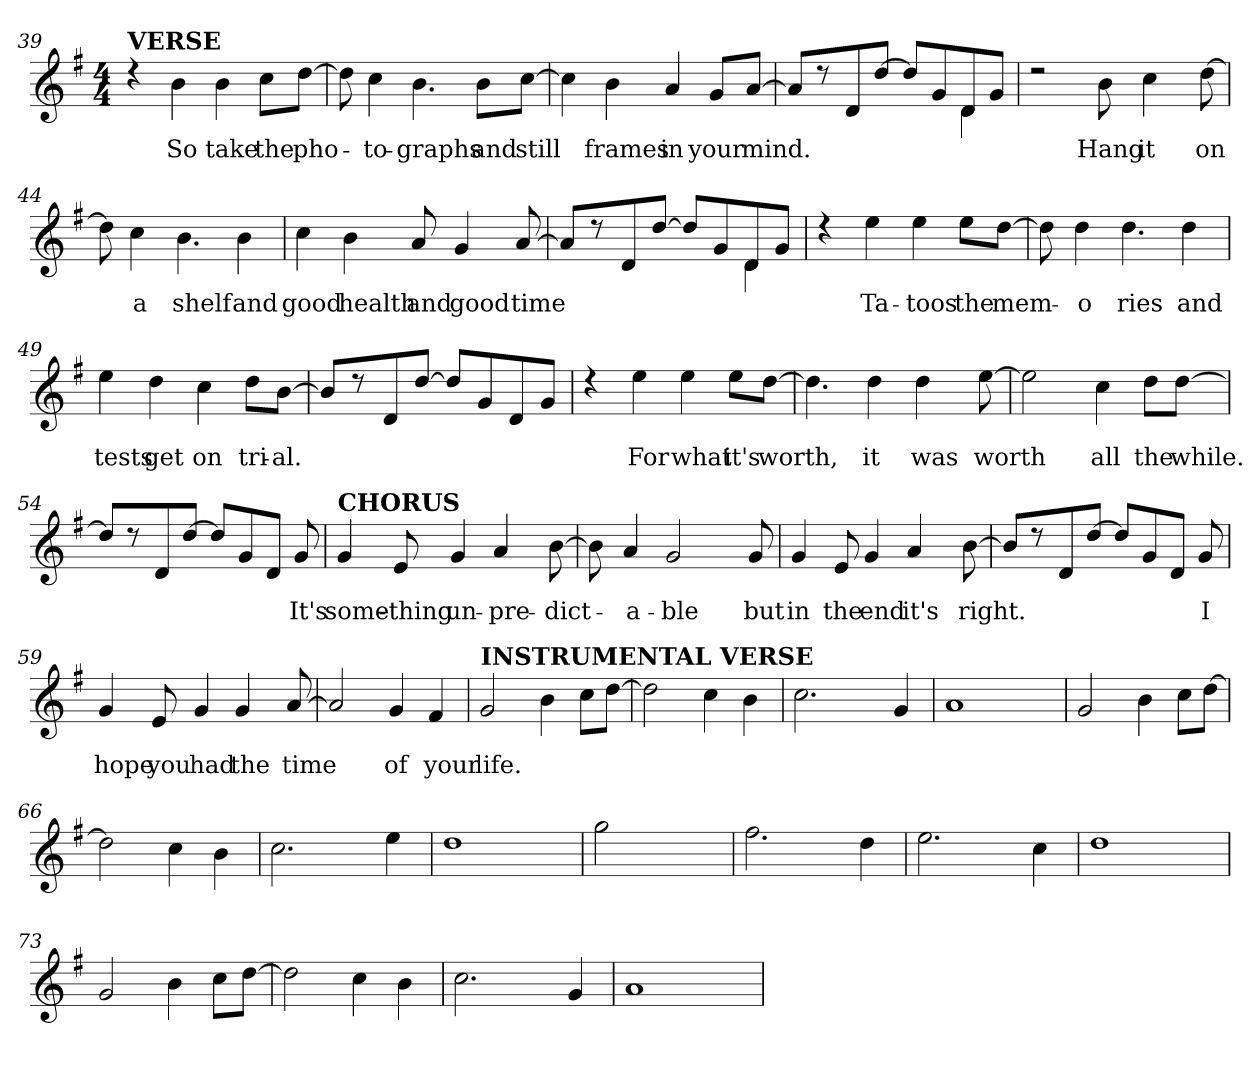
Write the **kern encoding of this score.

**kern	**text
*part1	*part1
*staff1	*staff1
*clefG2	*
*k[f#]	*
*G:	*
*M4/4	*
=39	=39
*^	*
!LO:TX:a:B:t=VERSE	!	!
4r	2.G/yy	.
!	!	!LO:LY:b
4b\	.	So
!	!	!LO:LY:b
4b\	.	take
!	!	!LO:LY:b
8cc\L	4G/yy	the
!	!	!LO:LY:b
[>8dd\J	.	pho-
=40	=40	=40
8dd\]	2.G/yy	.
!	!	!LO:LY:b
4cc\	.	-to-
!	!	!LO:LY:b
4.b\	.	-graphs
!	!	!LO:LY:b
8b\L	4G/yy	and
!	!	!LO:LY:b
[>8cc\J	.	still
!!LO:LB:g=z	!!
=41	=41	=41
4cc\]	2.c/yy	.
!	!	!LO:LY:b
4b\	.	frames
!	!	!LO:LY:b
4a/	.	in
!	!	!LO:LY:b
8g/L	4c/yy	your
!	!	!LO:LY:b
[>8a/J	.	mind.
=42	=42	=42
8a/L]	2.d\yy	.
8r	.	.
8d!/	.	.
[>8dd!/J	.	.
8dd!/L]	.	.
8g!/	.	.
8d!/	4d!\	.
8g!/J	.	.
=43	=43	=43
2r	2.G/yy	.
!	!	!LO:LY:b
8b\	.	Hang
!	!	!LO:LY:b
4cc\	.	it
.	4G/yy	.
!	!	!LO:LY:b
[8dd\	.	on
=44	=44	=44
8dd\]	2.G/yy	.
!	!	!LO:LY:b
4cc\	.	a
!	!	!LO:LY:b
4.b\	.	shelf
!	!	!LO:LY:b
4b\	4G/yy	and
!!LO:LB:g=z	!!
=45	=45	=45
!	!	!LO:LY:b
4cc\	2.c/yy	good
!	!	!LO:LY:b
4b\	.	health
!	!	!LO:LY:b
8a/	.	and
!	!	!LO:LY:b
4g/	.	good
.	4c/yy	.
!	!	!LO:LY:b
[>8a/	.	time
=46	=46	=46
8a/L]	2.d\yy	.
8r	.	.
8d!/	.	.
[>8dd!/J	.	.
8dd!/L]	.	.
8g!/	.	.
8d!/	4d!\	.
8g!/J	.	.
=47	=47	=47
4r	2.e/yy	.
!	!	!LO:LY:b
4ee\	.	Ta-
!	!	!LO:LY:b
4ee\	.	-toos
!	!	!LO:LY:b
8ee\L	4e/yy	the
!	!	!LO:LY:b
[>8dd\J	.	mem-
=48	=48	=48
8dd\]	2.d/yy	.
!	!	!LO:LY:b
4dd\	.	-o
!	!	!LO:LY:b
4.dd\	.	ries
!	!	!LO:LY:b
4dd\	4d/yy	and
!!LO:LB:g=z	!!
=49	=49	=49
!	!	!LO:LY:b
4ee\	2.c/yy	tests
!	!	!LO:LY:b
4dd\	.	get
!	!	!LO:LY:b
4cc\	.	on
!	!	!LO:LY:b
8dd\L	4c/yy	tri-
!	!	!LO:LY:b
[<8b\J	.	-al.
=50	=50	=50
8b/L]	2.G/yy	.
8r	.	.
8d!/	.	.
[<8dd!/J	.	.
8dd!/L]	.	.
8g!/	.	.
8d!/	4G/yy	.
8g!/J	.	.
=51	=51	=51
4r	2.e/yy	.
!	!	!LO:LY:b
4ee\	.	For
!	!	!LO:LY:b
4ee\	.	what
!	!	!LO:LY:b
8ee\L	4e/yy	it's
!	!	!LO:LY:b
[>8dd\J	.	worth,
=52	=52	=52
4.dd\]	2.d/yy	.
!	!	!LO:LY:b
4dd\	.	it
!	!	!LO:LY:b
4dd\	.	was
.	4d/yy	.
!	!	!LO:LY:b
[>8ee\	.	worth
!!LO:LB:g=z	!!
=53	=53	=53
2ee\]	2.c/yy	.
!	!	!LO:LY:b
4cc\	.	all
!	!	!LO:LY:b
8dd\L	4c/yy	the
!	!	!LO:LY:b
[>8dd\J	.	while.
=54	=54	=54
8dd/L]	2.G/yy	.
8r	.	.
8d!/	.	.
[8dd!/J	.	.
8dd!/L]	.	.
8g!/	.	.
8d!/J	4G/yy	.
!	!	!LO:LY:b
8g/	.	It's
=55	=55	=55
!LO:TX:a:B:t=CHORUS	!	!
!	!	!LO:LY:b
4g/	2.e/yy	some-
!	!	!LO:LY:b
8e/	.	-thing
!	!	!LO:LY:b
4g/	.	un-
!	!	!LO:LY:b
4a/	.	-pre-
.	4e/yy	.
!	!	!LO:LY:b
[<8b\	.	-dict-
=56	=56	=56
8b\]	2.g/yy	.
!	!	!LO:LY:b
4a/	.	-a-
!	!	!LO:LY:b
2g/	.	-ble
.	4g/yy	.
!	!	!LO:LY:b
8g/	.	but
!!LO:LB:g=z	!!
=57	=57	=57
!	!	!LO:LY:b
4g/	2.e/yy	in
!	!	!LO:LY:b
8e/	.	the
!	!	!LO:LY:b
4g/	.	end
!	!	!LO:LY:b
4a/	.	it's
.	4e/yy	.
!	!	!LO:LY:b
[>8b\	.	right.
=58	=58	=58
8b/L]	2.g/yy	.
8r	.	.
8d!/	.	.
[8dd!/J	.	.
8dd!/L]	.	.
8g!/	.	.
8d!/J	4g/yy	.
!	!	!LO:LY:b
8g/	.	I
=59	=59	=59
!	!	!LO:LY:b
4g/	2.e/yy	hope
!	!	!LO:LY:b
8e/	.	you
!	!	!LO:LY:b
4g/	.	had
!	!	!LO:LY:b
4g/	.	the
.	4e/yy	.
!	!	!LO:LY:b
[>8a/	.	time
=60	=60	=60
2a/]	2.d/yy	.
!	!	!LO:LY:b
4g/	.	of
!	!	!LO:LY:b
4f#/	4d/yy	your
!!LO:LB:g=z	!!
=61	=61	=61
!LO:TX:a:B:t=INSTRUMENTAL VERSE	!	!
!	!	!LO:LY:b
2g/	2G/yy	life.
4b\	2G/yy	.
8cc\L	.	.
[>8dd\J	.	.
=62	=62	=62
2dd\]	2G/yy	.
4cc\	2G/yy	.
4b\	.	.
=63	=63	=63
2.cc\	2c/yy	.
.	2c/yy	.
4g/	.	.
=64	=64	=64
1a	2d/yy	.
.	2d/yy	.
!!LO:LB:g=z	!!
=65	=65	=65
2g/	2G/yy	.
4b\	2G/yy	.
8cc\L	.	.
[>8dd\J	.	.
=66	=66	=66
2dd\]	2G/yy	.
4cc\	2G/yy	.
4b\	.	.
=67	=67	=67
2.cc\	2c/yy	.
.	2c/yy	.
4ee\	.	.
=68	=68	=68
1dd	2d/yy	.
.	2d/yy	.
!!LO:LB:g=z	!!
=69	=69	=69
2gg\	2G/yy	.
2ryy	2G/yy	.
=70	=70	=70
2.ff#\	2G/yy	.
.	2G/yy	.
4dd\	.	.
=71	=71	=71
2.ee\	2c/yy	.
.	2c/yy	.
4cc\	.	.
=72	=72	=72
1dd	2d/yy	.
.	2d/yy	.
!!LO:PB:g=z	!!
=73	=73	=73
2g/	2G/yy	.
4b\	2G/yy	.
8cc\L	.	.
[>8dd\J	.	.
=74	=74	=74
2dd\]	2G/yy	.
4cc\	2G/yy	.
4b\	.	.
=75	=75	=75
2.cc\	2c/yy	.
.	2c/yy	.
4g/	.	.
=76	=76	=76
1a	2d/yy	.
.	2d/yy	.
*v	*v	*
=	=
*-	*-
